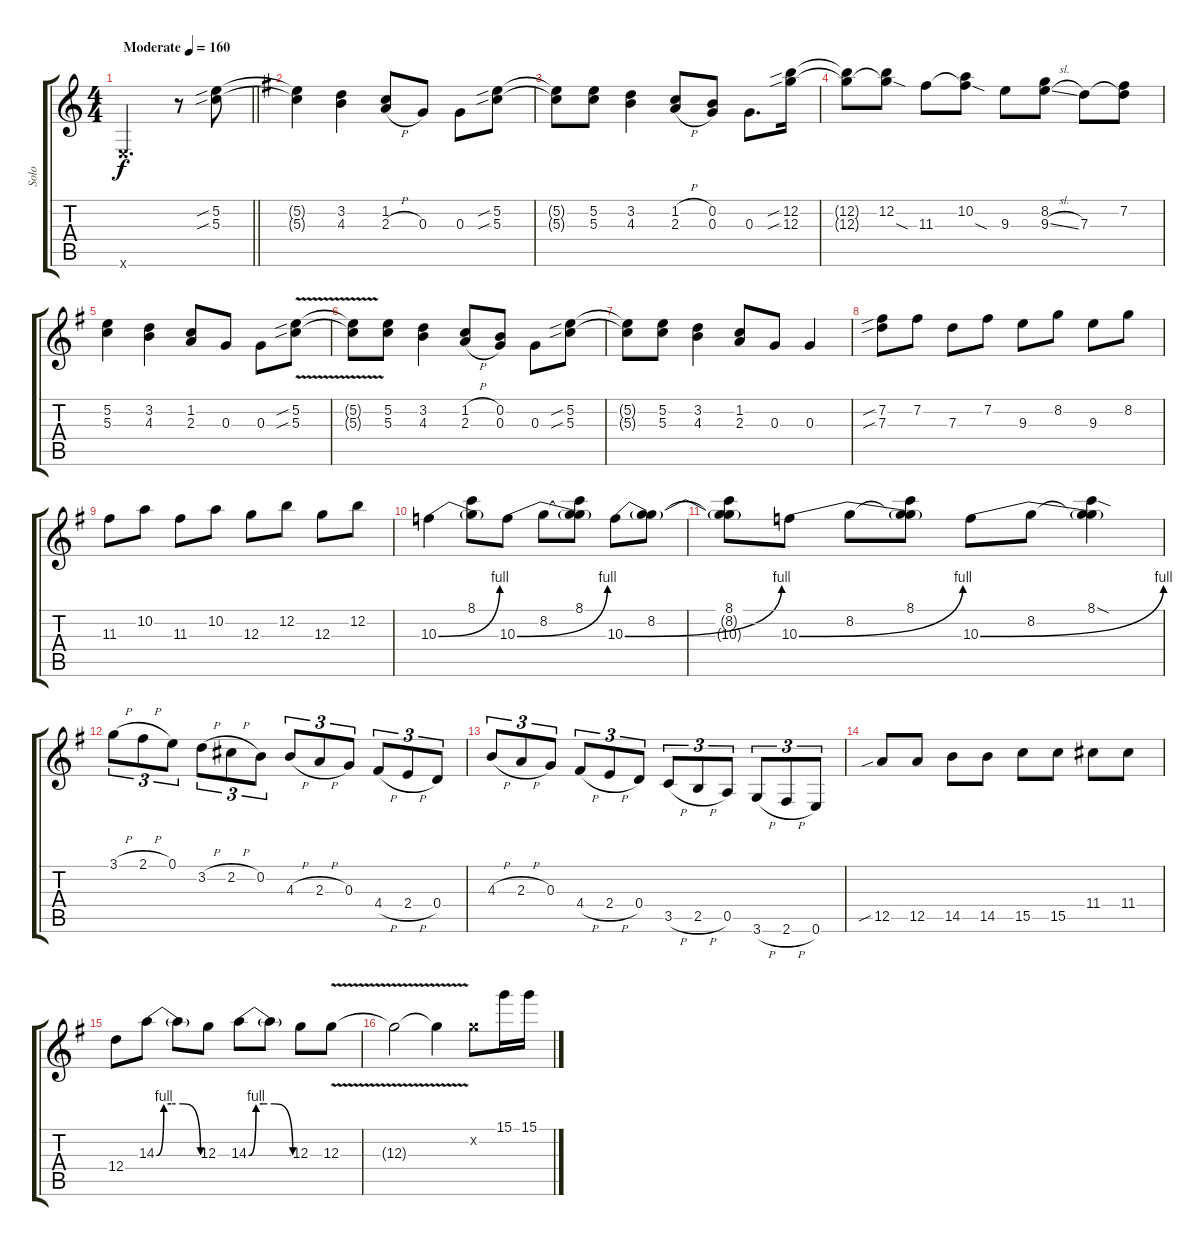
\track ("Solo" "Solo") {instrument overdrivenguitar}
\staff {score tabs}
\tuning (E4 B3 G3 D3 A2 E2) {hide}
\ts (4 4)
\tempo (160 "Moderate")
\clef g2
\barLineRight lightlight
\ks c
0.6{x}.2{d dy f instrument overdrivenguitar} r.8 (5.2{sib} 5.3{sib}).8 |
\ks g
(5.2{t} 5.3{t}).4 (3.2 4.3).4 (1.2 2.3{h}).8 0.3.8 0.3.8 (5.2{sib} 5.3{sib}).8 |
(5.2{t} 5.3{t}).8 (5.2 5.3).8 (3.2 4.3).4 (1.2{h} 2.3{h}).8 (0.2 0.3).8 0.3.8{d} (12.2{sib} 12.3{sib}).16 |
(12.2{t} 12.3{t}).8 (12.2 12.3{sod t}).8 11.3.8 (10.2 11.3{sod t}).8 9.3.8 (8.2 9.3{sl}).8 7.3.8 (7.2 7.3{t}).8 |
(5.2 5.3).4 (3.2 4.3).4 (1.2 2.3).8 0.3.8 0.3.8 (5.2{v sib} 5.3{sib}).8 |
(5.2{t} 5.3{t}).8 (5.2 5.3).8 (3.2 4.3).4 (1.2{h} 2.3{h}).8 (0.2 0.3).8 0.3.8 (5.2{sib} 5.3{sib}).8 |
(5.2{t} 5.3{t}).8 (5.2 5.3).8 (3.2 4.3).4 (1.2 2.3).8 0.3.8 0.3.4 |
(7.2{sib} 7.3{sib}).8 7.2.8 7.3.8 7.2.8 9.3.8 8.2.8 9.3.8 8.2.8 |
11.3.8 10.2.8 11.3.8 10.2.8 12.3.8 12.2.8 12.3.8 12.2.8 |
10.3{be (bend 0 0 60 4)}.4 (8.1 10.3{t}).8 10.3{be (bend 0 0 60 4)}.8 8.2.8 (8.1 8.2{t} 10.3{t}).8 10.3{be (bend 0 0 60 4)}.8 (8.2 10.3{t}).8 |
(8.1 8.2{t} 10.3{t}).8 10.3{be (bend 0 0 60 4)}.8 8.2.8 (8.1 8.2{t} 10.3{t}).8 10.3{be (bend 0 0 60 4)}.8 8.2.8 (8.1{sod} 8.2{t} 10.3{t}).4 |
3.1{h}.8{tu (3 2)} 2.1{h}.8{tu (3 2)} 0.1.8{tu (3 2)} 3.2{h}.8{tu (3 2)} 2.2{h}.8{tu (3 2)} 0.2.8{tu (3 2)} 4.3{h}.8{tu (3 2)} 2.3{h}.8{tu (3 2)} 0.3.8{tu (3 2)} 4.4{h}.8{tu (3 2)} 2.4{h}.8{tu (3 2)} 0.4.8{tu (3 2)} |
4.3{h}.8{tu (3 2)} 2.3{h}.8{tu (3 2)} 0.3.8{tu (3 2)} 4.4{h}.8{tu (3 2)} 2.4{h}.8{tu (3 2)} 0.4.8{tu (3 2)} 3.5{h}.8{tu (3 2)} 2.5{h}.8{tu (3 2)} 0.5.8{tu (3 2)} 3.6{h}.8{tu (3 2)} 2.6{h}.8{tu (3 2)} 0.6.8{tu (3 2)} |
12.5{sib}.8 12.5.8 14.5.8 14.5.8 15.5.8 15.5.8 11.4.8 11.4.8 |
12.4.8 14.3{be (custom 0 0 10 4 20 4 36 4 60 0)}.8 14.3{t}.8 12.3.8 14.3{be (custom 0 0 10 4 20 4 35 4 60 0)}.8 14.3{t}.8 12.3.8 12.3{v}.8 |
12.3{v t}.2 12.3{t}.4 8.2{x}.8 15.1.16 15.1.16
